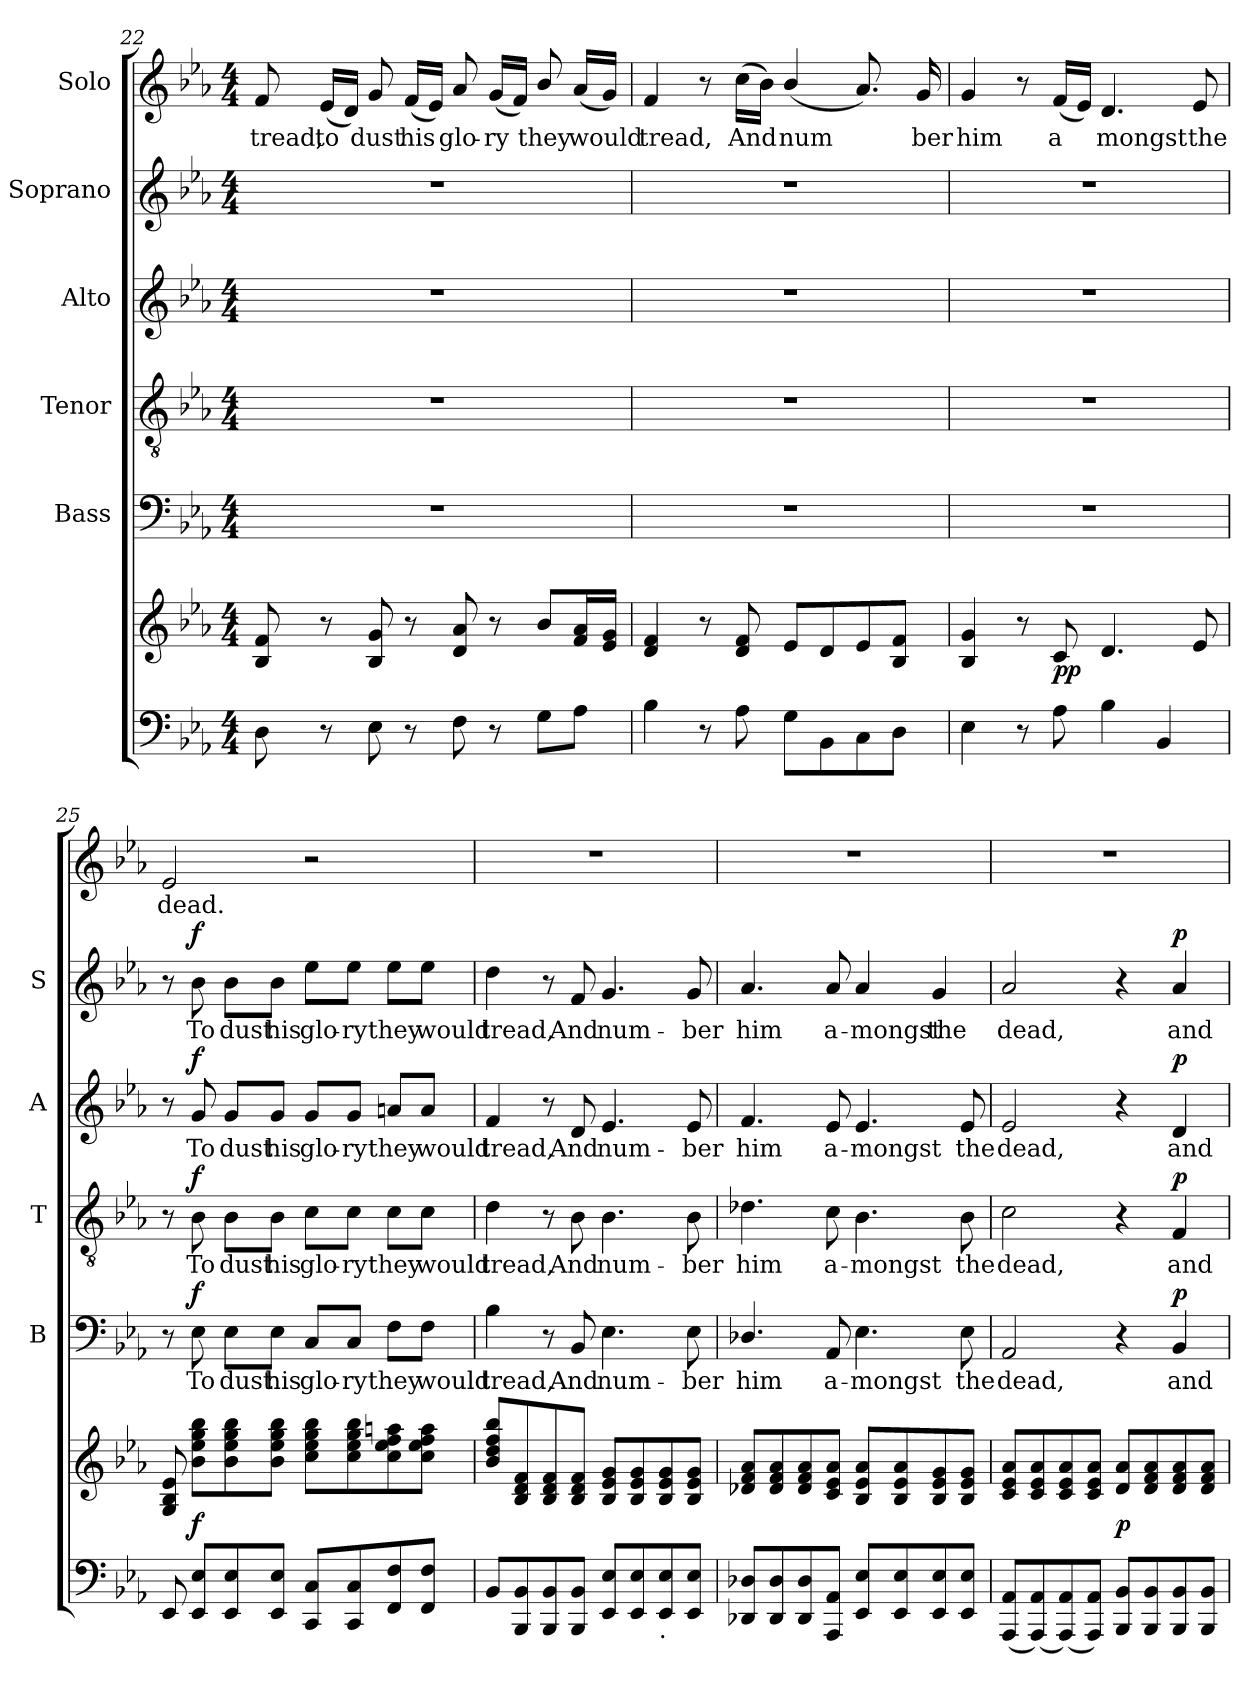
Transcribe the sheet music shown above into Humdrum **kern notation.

**kern	**kern	**dynam	**kern	**text	**dynam	**kern	**text	**dynam	**kern	**text	**dynam	**kern	**text	**dynam	**kern	**text
*part7	*part6	*part6	*part5	*part5	*part5	*part4	*part4	*part4	*part3	*part3	*part3	*part2	*part2	*part2	*part1	*part1
*staff7	*staff6	*staff6	*staff5	*staff5	*staff5	*staff4	*staff4	*staff4	*staff3	*staff3	*staff3	*staff2	*staff2	*staff2	*staff1	*staff1
*	*	*	*I"Bass	*	*	*I"Tenor	*	*	*I"Alto	*	*	*I"Soprano	*	*	*I"Solo	*
*	*	*	*I'B	*	*	*I'T	*	*	*I'A	*	*	*I'S	*	*	*	*
*clefF4	*clefG2	*	*clefF4	*	*	*clefGv2	*	*	*clefG2	*	*	*clefG2	*	*	*clefG2	*
*k[b-e-a-]	*k[b-e-a-]	*	*k[b-e-a-]	*	*	*k[b-e-a-]	*	*	*k[b-e-a-]	*	*	*k[b-e-a-]	*	*	*k[b-e-a-]	*
*E-:	*E-:	*	*E-:	*	*	*E-:	*	*	*E-:	*	*	*E-:	*	*	*E-:	*
*M4/4	*M4/4	*	*M4/4	*	*	*M4/4	*	*	*M4/4	*	*	*M4/4	*	*	*M4/4	*
=22	=22	=22	=22	=22	=22	=22	=22	=22	=22	=22	=22	=22	=22	=22	=22	=22
!	!	!	!	!	!	!	!	!	!	!	!	!	!	!	!	!LO:LY:b
8D\	8B-/ 8f/	.	1r	.	.	1r	.	.	1r	.	.	1r	.	.	8f/	tread,
!	!	!	!	!	!	!	!	!	!	!	!	!	!	!	!	!LO:LY:b
8r	8r	.	.	.	.	.	.	.	.	.	.	.	.	.	(<16e-/LL	to
.	.	.	.	.	.	.	.	.	.	.	.	.	.	.	16d/JJ)	.
!	!	!	!	!	!	!	!	!	!	!	!	!	!	!	!	!LO:LY:b
8E-\	8B-/ 8g/	.	.	.	.	.	.	.	.	.	.	.	.	.	8g/	dust
!	!	!	!	!	!	!	!	!	!	!	!	!	!	!	!	!LO:LY:b
8r	8r	.	.	.	.	.	.	.	.	.	.	.	.	.	(<16f/LL	his
.	.	.	.	.	.	.	.	.	.	.	.	.	.	.	16e-/JJ)	.
!	!	!	!	!	!	!	!	!	!	!	!	!	!	!	!	!LO:LY:b
8F\	8d/ 8a-/	.	.	.	.	.	.	.	.	.	.	.	.	.	8a-/	glo-
!	!	!	!	!	!	!	!	!	!	!	!	!	!	!	!	!LO:LY:b
8r	8r	.	.	.	.	.	.	.	.	.	.	.	.	.	(<16g/LL	-ry
.	.	.	.	.	.	.	.	.	.	.	.	.	.	.	16f/JJ)	.
!	!	!	!	!	!	!	!	!	!	!	!	!	!	!	!	!LO:LY:b
8G\L	8b-/L	.	.	.	.	.	.	.	.	.	.	.	.	.	8b-/	they
!	!	!	!	!	!	!	!	!	!	!	!	!	!	!	!	!LO:LY:b
8A-\J	16f/ 16a-/L	.	.	.	.	.	.	.	.	.	.	.	.	.	(<16a-/LL	would
.	16e-/ 16g/JJ	.	.	.	.	.	.	.	.	.	.	.	.	.	16g/JJ)	.
!!LO:LB:g=z
=23	=23	=23	=23	=23	=23	=23	=23	=23	=23	=23	=23	=23	=23	=23	=23	=23
!	!	!	!	!	!	!	!	!	!	!	!	!	!	!	!	!LO:LY:b
4B-\	4d/ 4f/	.	1r	.	.	1r	.	.	1r	.	.	1r	.	.	4f/	tread,
8r	8r	.	.	.	.	.	.	.	.	.	.	.	.	.	8r	.
!	!	!	!	!	!	!	!	!	!	!	!	!	!	!	!	!LO:LY:b
8A-\	8d/ 8f/	.	.	.	.	.	.	.	.	.	.	.	.	.	(>16cc\LL	And
.	.	.	.	.	.	.	.	.	.	.	.	.	.	.	16b-\JJ)	.
!	!	!	!	!	!	!	!	!	!	!	!	!	!	!	!	!LO:LY:b
8G\L	8e-/L	.	.	.	.	.	.	.	.	.	.	.	.	.	(<4b-/	num­
8BB-\	8d/	.	.	.	.	.	.	.	.	.	.	.	.	.	.	.
8C\	8e-/	.	.	.	.	.	.	.	.	.	.	.	.	.	8.a-/)	.
8D\J	8B-/ 8f/J	.	.	.	.	.	.	.	.	.	.	.	.	.	.	.
!	!	!	!	!	!	!	!	!	!	!	!	!	!	!	!	!LO:LY:b
.	.	.	.	.	.	.	.	.	.	.	.	.	.	.	16g/	ber
=24	=24	=24	=24	=24	=24	=24	=24	=24	=24	=24	=24	=24	=24	=24	=24	=24
!	!	!	!	!	!	!	!	!	!	!	!	!	!	!	!	!LO:LY:b
4E-\	4B-/ 4g/	.	1r	.	.	1r	.	.	1r	.	.	1r	.	.	4g/	him
8r	8r	.	.	.	.	.	.	.	.	.	.	.	.	.	8r	.
!	!	!LO:DY:b	!	!	!	!	!	!	!	!	!	!	!	!	!	!LO:LY:b
8A-\	8c/	pp	.	.	.	.	.	.	.	.	.	.	.	.	(<16f/LL	a­
.	.	.	.	.	.	.	.	.	.	.	.	.	.	.	16e-/JJ)	.
!	!	!	!	!	!	!	!	!	!	!	!	!	!	!	!	!LO:LY:b
4B-\	4.d/	.	.	.	.	.	.	.	.	.	.	.	.	.	4.d/	mongst
4BB-/	.	.	.	.	.	.	.	.	.	.	.	.	.	.	.	.
!	!	!	!	!	!	!	!	!	!	!	!	!	!	!	!	!LO:LY:b
.	8e-/	.	.	.	.	.	.	.	.	.	.	.	.	.	8e-/	the
=25	=25	=25	=25	=25	=25	=25	=25	=25	=25	=25	=25	=25	=25	=25	=25	=25
!	!	!	!	!	!	!	!	!	!	!	!	!	!	!	!	!LO:LY:b
8EE-/	8G/ 8B-/ 8e-/	.	8r	.	.	8r	.	.	8r	.	.	8r	.	.	2e-/	dead.
!	!	!LO:DY:b	!	!LO:LY:b	!LO:DY:b	!	!LO:LY:b	!LO:DY:b	!	!LO:LY:b	!LO:DY:b	!	!LO:LY:b	!LO:DY:b	!	!
8EE-/ 8E-/L	8b-\ 8ee-\ 8gg\ 8bb-\L	f	8E-\	To	f	8B-\	To	f	8g/	To	f	8b-\	To	f	.	.
!	!	!	!	!LO:LY:b	!	!	!LO:LY:b	!	!	!LO:LY:b	!	!	!LO:LY:b	!	!	!
8EE-/ 8E-/	8b-\ 8ee-\ 8gg\ 8bb-\	.	8E-\L	dust	.	8B-\L	dust	.	8g/L	dust	.	8b-\L	dust	.	.	.
!	!	!	!	!LO:LY:b	!	!	!LO:LY:b	!	!	!LO:LY:b	!	!	!LO:LY:b	!	!	!
8EE-/ 8E-/J	8b-\ 8ee-\ 8gg\ 8bb-\J	.	8E-\J	his	.	8B-\J	his	.	8g/J	his	.	8b-\J	his	.	.	.
!	!	!	!	!LO:LY:b	!	!	!LO:LY:b	!	!	!LO:LY:b	!	!	!LO:LY:b	!	!	!
8CC/ 8C/L	8cc\ 8ee-\ 8gg\ 8bb-\L	.	8C/L	glo-	.	8c\L	glo-	.	8g/L	glo-	.	8ee-\L	glo-	.	2r	.
!	!	!	!	!LO:LY:b	!	!	!LO:LY:b	!	!	!LO:LY:b	!	!	!LO:LY:b	!	!	!
8CC/ 8C/	8cc\ 8ee-\ 8gg\ 8bb-\	.	8C/J	-ry	.	8c\J	-ry	.	8g/J	-ry	.	8ee-\J	-ry	.	.	.
!	!	!	!	!LO:LY:b	!	!	!LO:LY:b	!	!	!LO:LY:b	!	!	!LO:LY:b	!	!	!
8FF/ 8F/	8cc\ 8ee-\ 8ff\ 8aan\	.	8F\L	they	.	8c\L	they	.	8an/L	they	.	8ee-\L	they	.	.	.
!	!	!	!	!LO:LY:b	!	!	!LO:LY:b	!	!	!LO:LY:b	!	!	!LO:LY:b	!	!	!
8FF/ 8F/J	8cc\ 8ee-\ 8ff\ 8aa\J	.	8F\J	would	.	8c\J	would	.	8a/J	would	.	8ee-\J	would	.	.	.
!!LO:PB:g=z
=26	=26	=26	=26	=26	=26	=26	=26	=26	=26	=26	=26	=26	=26	=26	=26	=26
!	!	!	!	!LO:LY:b	!	!	!LO:LY:b	!	!	!LO:LY:b	!	!	!LO:LY:b	!	!	!
8BB-/L	8b-/ 8dd/ 8ff/ 8bb-/L	.	4B-\	tread,	.	4d\	tread,	.	4f/	tread,	.	4dd\	tread,	.	1r	.
8BBB-/ 8BB-/	8B-/ 8d/ 8f/	.	.	.	.	.	.	.	.	.	.	.	.	.	.	.
8BBB-/ 8BB-/	8B-/ 8d/ 8f/	.	8r	.	.	8r	.	.	8r	.	.	8r	.	.	.	.
!	!	!	!	!LO:LY:b	!	!	!LO:LY:b	!	!	!LO:LY:b	!	!	!LO:LY:b	!	!	!
8BBB-/ 8BB-/J	8B-/ 8d/ 8f/J	.	8BB-/	And	.	8B-\	And	.	8d/	And	.	8f/	And	.	.	.
!	!	!	!	!LO:LY:b	!	!	!LO:LY:b	!	!	!LO:LY:b	!	!	!LO:LY:b	!	!	!
8EE-/ 8E-/L	8B-/ 8e-/ 8g/L	.	4.E-\	num-	.	4.B-\	num-	.	4.e-/	num-	.	4.g/	num-	.	.	.
8EE-/ 8E-/	8B-/ 8e-/ 8g/	.	.	.	.	.	.	.	.	.	.	.	.	.	.	.
!LO:TX:b:t=.	!	!	!	!	!	!	!	!	!	!	!	!	!	!	!	!
8EE-/ 8E-/	8B-/ 8e-/ 8g/	.	.	.	.	.	.	.	.	.	.	.	.	.	.	.
!	!	!	!	!LO:LY:b	!	!	!LO:LY:b	!	!	!LO:LY:b	!	!	!LO:LY:b	!	!	!
8EE-/ 8E-/J	8B-/ 8e-/ 8g/J	.	8E-\	-ber	.	8B-\	-ber	.	8e-/	-ber	.	8g/	-ber	.	.	.
=27	=27	=27	=27	=27	=27	=27	=27	=27	=27	=27	=27	=27	=27	=27	=27	=27
!	!	!	!	!LO:LY:b	!	!	!LO:LY:b	!	!	!LO:LY:b	!	!	!LO:LY:b	!	!	!
8DD-X/ 8D-X/L	8d-X/ 8f/ 8a-/L	.	4.D-X/	him	.	4.d-X\	him	.	4.f/	him	.	4.a-/	him	.	1r	.
8DD-/ 8D-/	8d-/ 8f/ 8a-/	.	.	.	.	.	.	.	.	.	.	.	.	.	.	.
8DD-/ 8D-/	8d-/ 8f/ 8a-/	.	.	.	.	.	.	.	.	.	.	.	.	.	.	.
!	!	!	!	!LO:LY:b	!	!	!LO:LY:b	!	!	!LO:LY:b	!	!	!LO:LY:b	!	!	!
8AAA-/ 8AA-/J	8c/ 8e-/ 8a-/J	.	8AA-/	a-	.	8c\	a-	.	8e-/	a-	.	8a-/	a-	.	.	.
!	!	!	!	!LO:LY:b	!	!	!LO:LY:b	!	!	!LO:LY:b	!	!	!LO:LY:b	!	!	!
8EE-/ 8E-/L	8B-/ 8e-/ 8a-/L	.	4.E-\	-mongst	.	4.B-\	-mongst	.	4.e-/	-mongst	.	4a-/	-mongst	.	.	.
8EE-/ 8E-/	8B-/ 8e-/ 8a-/	.	.	.	.	.	.	.	.	.	.	.	.	.	.	.
!	!	!	!	!	!	!	!	!	!	!	!	!	!LO:LY:b	!	!	!
8EE-/ 8E-/	8B-/ 8e-/ 8g/	.	.	.	.	.	.	.	.	.	.	4g/	the	.	.	.
!	!	!	!	!LO:LY:b	!	!	!LO:LY:b	!	!	!LO:LY:b	!	!	!	!	!	!
8EE-/ 8E-/J	8B-/ 8e-/ 8g/J	.	8E-\	the	.	8B-\	the	.	8e-/	the	.	.	.	.	.	.
=28	=28	=28	=28	=28	=28	=28	=28	=28	=28	=28	=28	=28	=28	=28	=28	=28
!	!	!	!	!LO:LY:b	!	!	!LO:LY:b	!	!	!LO:LY:b	!	!	!LO:LY:b	!	!	!
(<8AAA-/ 8AA-/L	8c/ 8e-/ 8a-/L	.	2AA-/	dead,	.	2c\	dead,	.	2e-/	dead,	.	2a-/	dead,	.	1r	.
(<8AAA-/ 8AA-/)	8c/ 8e-/ 8a-/	.	.	.	.	.	.	.	.	.	.	.	.	.	.	.
(<8AAA-/ 8AA-/)	8c/ 8e-/ 8a-/	.	.	.	.	.	.	.	.	.	.	.	.	.	.	.
8AAA-/ 8AA-/J)	8c/ 8e-/ 8a-/J	.	.	.	.	.	.	.	.	.	.	.	.	.	.	.
!	!	!LO:DY:b	!	!	!	!	!	!	!	!	!	!	!	!	!	!
8BBB-/ 8BB-/L	8d/ 8a-/L	p	4r	.	.	4r	.	.	4r	.	.	4r	.	.	.	.
8BBB-/ 8BB-/	8d/ 8f/ 8a-/	.	.	.	.	.	.	.	.	.	.	.	.	.	.	.
!	!	!	!	!LO:LY:b	!LO:DY:b	!	!LO:LY:b	!LO:DY:b	!	!LO:LY:b	!LO:DY:b	!	!LO:LY:b	!LO:DY:b	!	!
8BBB-/ 8BB-/	8d/ 8f/ 8a-/	.	4BB-/	and	p	4F/	and	p	4d/	and	p	4a-/	and	p	.	.
8BBB-/ 8BB-/J	8d/ 8f/ 8a-/J	.	.	.	.	.	.	.	.	.	.	.	.	.	.	.
=	=	=	=	=	=	=	=	=	=	=	=	=	=	=	=	=
*-	*-	*-	*-	*-	*-	*-	*-	*-	*-	*-	*-	*-	*-	*-	*-	*-
